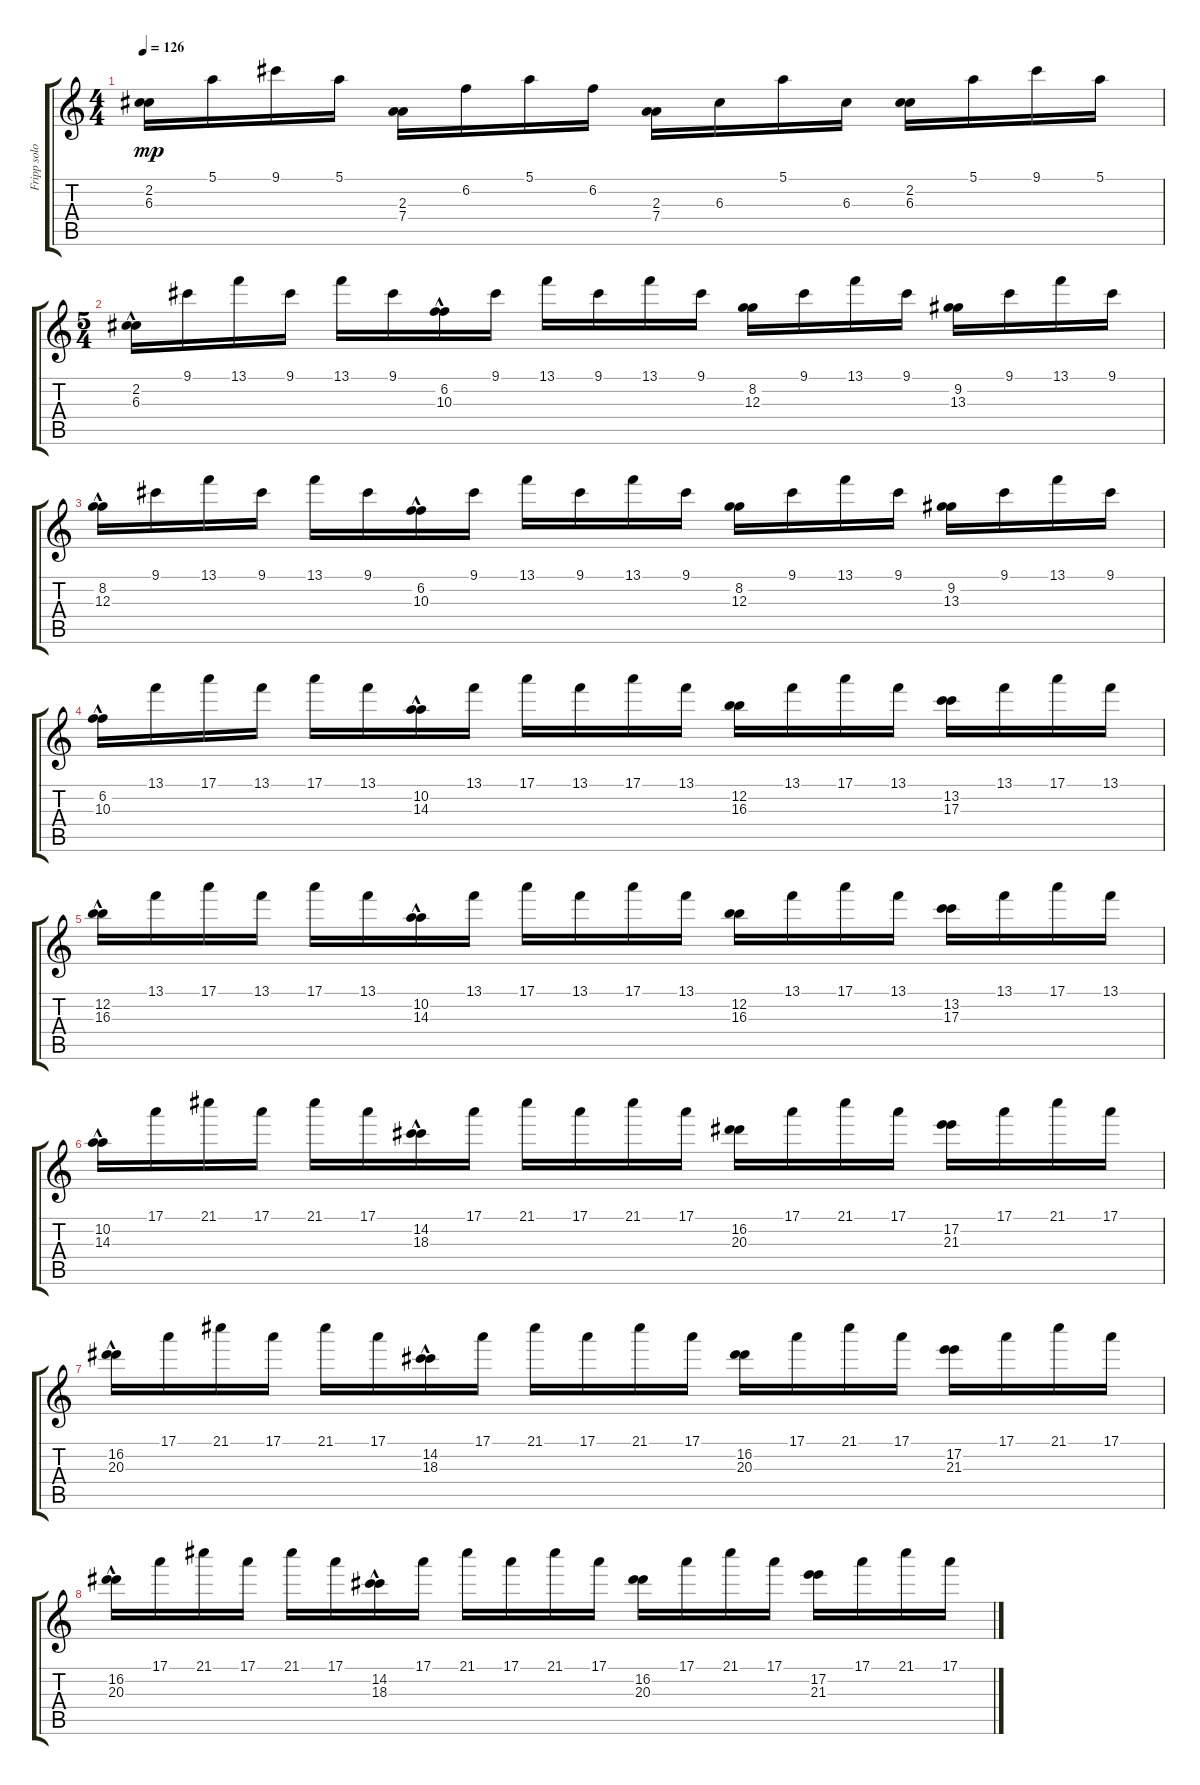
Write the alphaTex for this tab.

\track ("Fripp solo" "Fripp solo") {instrument acousticguitarnylon}
\staff {score tabs}
\tuning (E4 B3 G3 D3 A2 E2) {hide}
\ts (4 4)
\tempo 126
\clef g2
\ks c
(2.2 6.3).16{dy mp} 5.1.16 9.1.16 5.1.16 (2.3 7.4).16 6.2.16 5.1.16 6.2.16 (2.3 7.4).16 6.3.16 5.1.16 6.3.16 (2.2 6.3).16 5.1.16 9.1.16 5.1.16 |
\ts (5 4)
(2.2{hac} 6.3{hac}).16 9.1.16 13.1.16 9.1.16 13.1.16 9.1.16 (6.2{hac} 10.3{hac}).16 9.1.16 13.1.16 9.1.16 13.1.16 9.1.16 (8.2 12.3).16 9.1.16 13.1.16 9.1.16 (9.2 13.3).16 9.1.16 13.1.16 9.1.16 |
(8.2{hac} 12.3{hac}).16 9.1.16 13.1.16 9.1.16 13.1.16 9.1.16 (6.2{hac} 10.3{hac}).16 9.1.16 13.1.16 9.1.16 13.1.16 9.1.16 (8.2 12.3).16 9.1.16 13.1.16 9.1.16 (9.2 13.3).16 9.1.16 13.1.16 9.1.16 |
(6.2{hac} 10.3{hac}).16 13.1.16 17.1.16 13.1.16 17.1.16 13.1.16 (10.2{hac} 14.3{hac}).16 13.1.16 17.1.16 13.1.16 17.1.16 13.1.16 (12.2 16.3).16 13.1.16 17.1.16 13.1.16 (13.2 17.3).16 13.1.16 17.1.16 13.1.16 |
(12.2{hac} 16.3{hac}).16 13.1.16 17.1.16 13.1.16 17.1.16 13.1.16 (10.2{hac} 14.3{hac}).16 13.1.16 17.1.16 13.1.16 17.1.16 13.1.16 (12.2 16.3).16 13.1.16 17.1.16 13.1.16 (13.2 17.3).16 13.1.16 17.1.16 13.1.16 |
(10.2{hac} 14.3{hac}).16 17.1.16 21.1.16 17.1.16 21.1.16 17.1.16 (14.2{hac} 18.3{hac}).16 17.1.16 21.1.16 17.1.16 21.1.16 17.1.16 (16.2 20.3).16 17.1.16 21.1.16 17.1.16 (17.2 21.3).16 17.1.16 21.1.16 17.1.16 |
(16.2{hac} 20.3{hac}).16 17.1.16 21.1.16 17.1.16 21.1.16 17.1.16 (14.2{hac} 18.3{hac}).16 17.1.16 21.1.16 17.1.16 21.1.16 17.1.16 (16.2 20.3).16 17.1.16 21.1.16 17.1.16 (17.2 21.3).16 17.1.16 21.1.16 17.1.16 |
(16.2{hac} 20.3{hac}).16 17.1.16 21.1.16 17.1.16 21.1.16 17.1.16 (14.2{hac} 18.3{hac}).16 17.1.16 21.1.16 17.1.16 21.1.16 17.1.16 (16.2 20.3).16 17.1.16 21.1.16 17.1.16 (17.2 21.3).16 17.1.16 21.1.16 17.1.16
